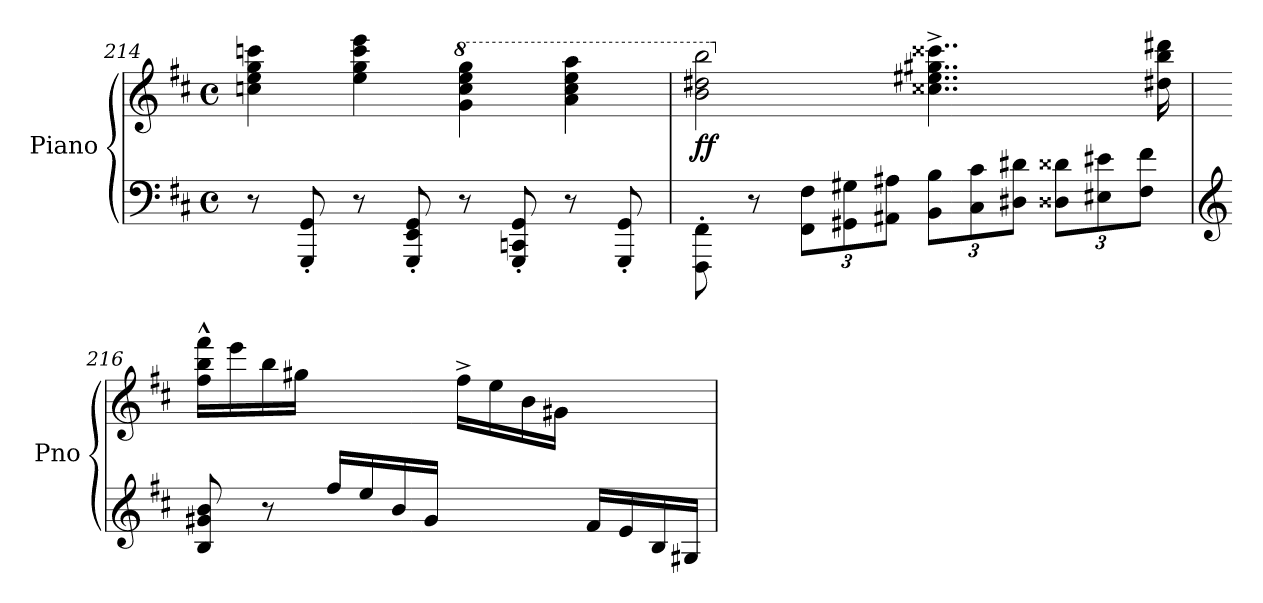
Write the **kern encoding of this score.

**kern	**kern	**dynam
*part1	*part1	*part1
*staff2	*staff1	*staff1/2
*I"Piano	*	*
*I'Pno	*	*
*clefF4	*clefG2	*
*k[f#c#]	*k[f#c#]	*
*M4/4	*M4/4	*
*met(c)	*met(c)	*
=214	=214	=214
8r	4ccn\ 4ee\ 4gg\ 4cccn\	.
8GGG/' 8GG/'	.	.
8r	4ee\ 4gg\ 4ccc\ 4eee\	.
8GGG/' 8EE/' 8GG/'	.	.
*	*8va	*
8r	4gg\ 4ccc\ 4eee\ 4ggg\	.
8GGG/' 8CCn/' 8GG/'	.	.
8r	4aa\ 4ccc\ 4eee\ 4aaa\	.
8GGG/' 8GG/'	.	.
=215	=215	=215
!	!	!LO:DY:b
8FFF#\' 8FF#\'	2bb\ 2ddd#X\ 2bbb\	ff
8r	.	.
*Xbrackettup	*	*
12FF#\ 12F#\L	.	.
12GG#X\ 12G#X\	.	.
12AA#X\ 12A#X\J	.	.
*	*X8va	*
12BB\ 12B\L	4..cc##X\^ 4..ee#X\^ 4..gg#X\^ 4..ccc##X\^	.
12C#\ 12c#\	.	.
12D#X\ 12d#X\J	.	.
12D##X\ 12d##X\L	.	.
12E#X\ 12e#X\	.	.
12F#\ 12f#\J	.	.
.	16dd#X\ 16bb\ 16ddd#X\	.
!!LO:LB:g=z
=216	=216	=216
*clefG2	*	*
8B/ 8g#X/ 8b/	16ff#\^^ 16bb\^^ 16fff#\^^LL	.
.	16eee\	.
8r	16bb\	.
.	16gg#X\JJ	.
16ff#/LL	4ryy	.
16ee/	.	.
16b/	.	.
16g#/JJ	.	.
4ryy	16ff#^\LL	.
.	16ee\	.
.	16b\	.
.	16g#X\JJ	.
16f#/LL	4ryy	.
16e/	.	.
16B/	.	.
16G#X/JJ	.	.
=	=	=
*-	*-	*-
